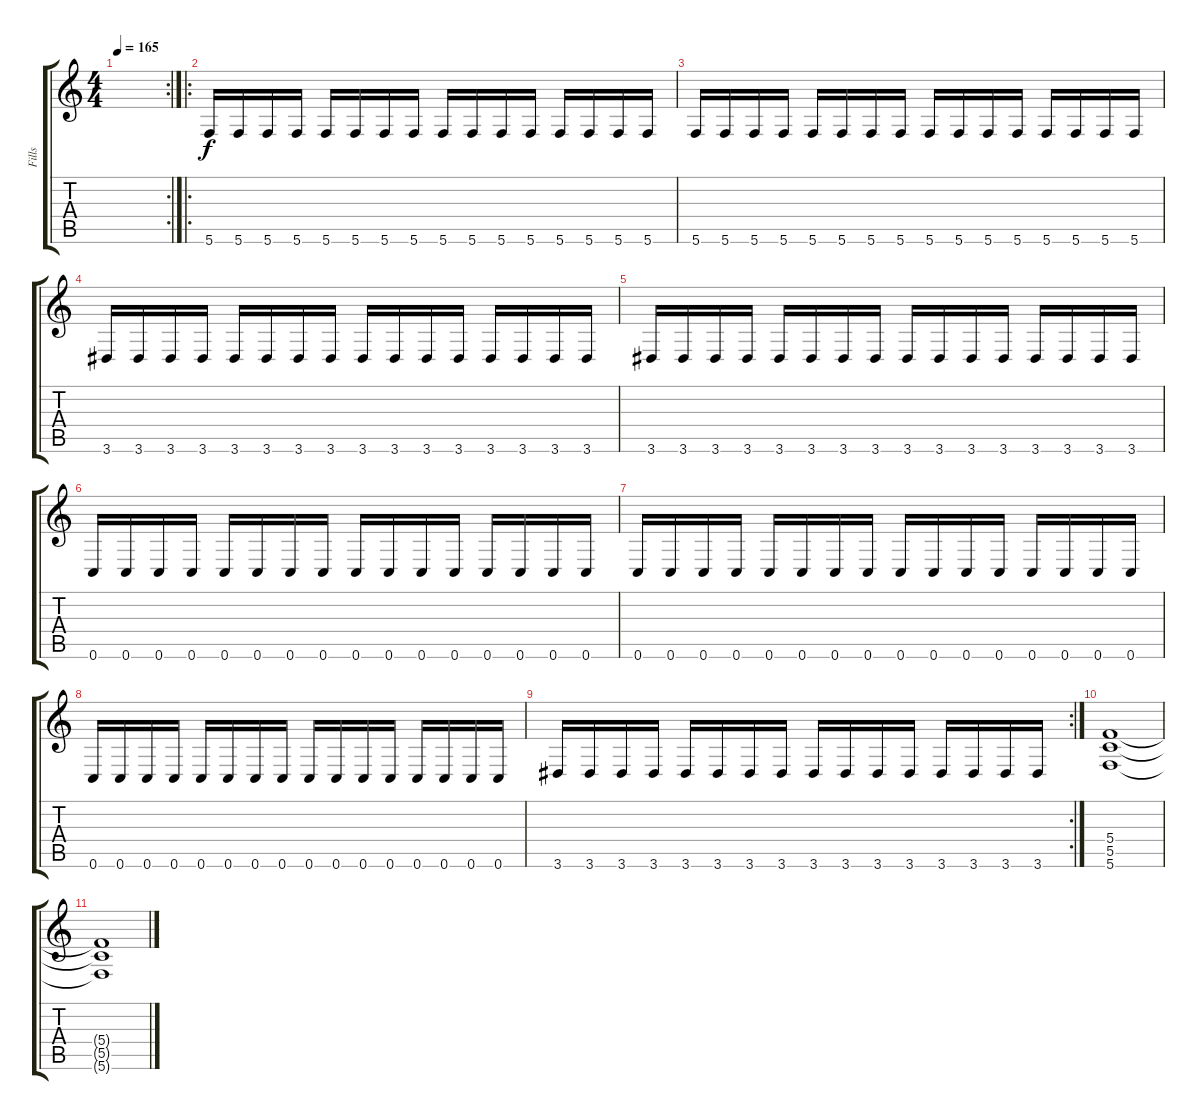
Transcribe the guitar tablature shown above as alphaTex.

\track ("Fills" "Fills") {instrument distortionguitar}
\staff {score tabs}
\tuning (D4 A3 F3 C3 G2 C2) {hide}
\rc 2
\ts (4 4)
\tempo 165
\clef g2
\ks c
|
\ro
5.6.16 5.6.16 5.6.16 5.6.16 5.6.16 5.6.16 5.6.16 5.6.16 5.6.16 5.6.16 5.6.16 5.6.16 5.6.16 5.6.16 5.6.16 5.6.16 |
5.6.16 5.6.16 5.6.16 5.6.16 5.6.16 5.6.16 5.6.16 5.6.16 5.6.16 5.6.16 5.6.16 5.6.16 5.6.16 5.6.16 5.6.16 5.6.16 |
3.6.16 3.6.16 3.6.16 3.6.16 3.6.16 3.6.16 3.6.16 3.6.16 3.6.16 3.6.16 3.6.16 3.6.16 3.6.16 3.6.16 3.6.16 3.6.16 |
3.6.16 3.6.16 3.6.16 3.6.16 3.6.16 3.6.16 3.6.16 3.6.16 3.6.16 3.6.16 3.6.16 3.6.16 3.6.16 3.6.16 3.6.16 3.6.16 |
0.6.16 0.6.16 0.6.16 0.6.16 0.6.16 0.6.16 0.6.16 0.6.16 0.6.16 0.6.16 0.6.16 0.6.16 0.6.16 0.6.16 0.6.16 0.6.16 |
0.6.16 0.6.16 0.6.16 0.6.16 0.6.16 0.6.16 0.6.16 0.6.16 0.6.16 0.6.16 0.6.16 0.6.16 0.6.16 0.6.16 0.6.16 0.6.16 |
0.6.16 0.6.16 0.6.16 0.6.16 0.6.16 0.6.16 0.6.16 0.6.16 0.6.16 0.6.16 0.6.16 0.6.16 0.6.16 0.6.16 0.6.16 0.6.16 |
\rc 2
3.6.16 3.6.16 3.6.16 3.6.16 3.6.16 3.6.16 3.6.16 3.6.16 3.6.16 3.6.16 3.6.16 3.6.16 3.6.16 3.6.16 3.6.16 3.6.16 |
(5.4 5.5 5.6).1 |
(5.4{t} 5.5{t} 5.6{t}).1
